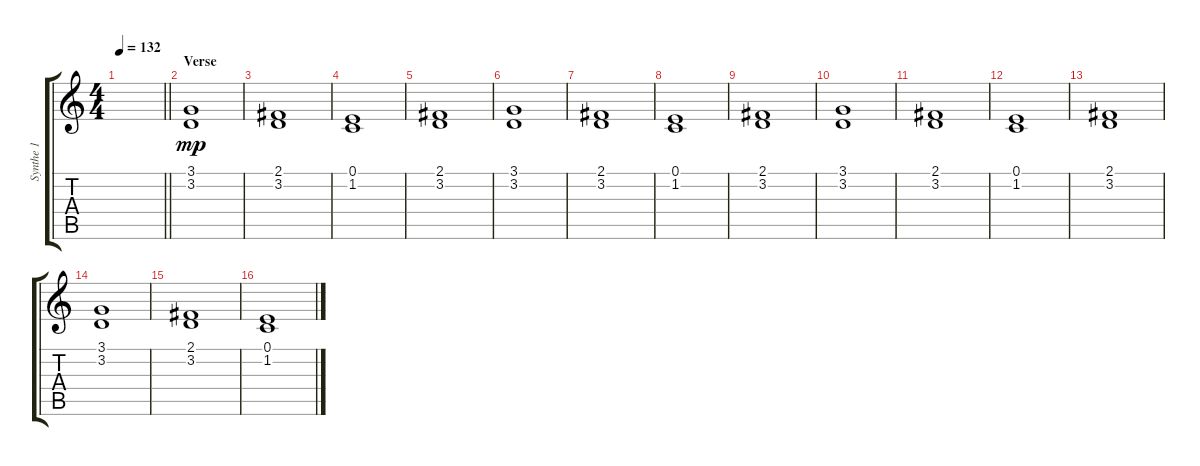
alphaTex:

\track ("Synthe 1" "Synthe 1") {instrument drawbarorgan}
\staff {score tabs}
\tuning (E4 B3 G3 D3 A2 E2) {hide}
\ts (4 4)
\tempo 132
\clef g2
\barLineRight lightlight
\ks c
|
\section ("" "Verse")
(3.1 3.2).1{dy mp} |
(2.1 3.2).1 |
(0.1 1.2).1 |
(2.1 3.2).1 |
(3.1 3.2).1 |
(2.1 3.2).1 |
(0.1 1.2).1 |
(2.1 3.2).1 |
(3.1 3.2).1 |
(2.1 3.2).1 |
(0.1 1.2).1 |
(2.1 3.2).1 |
(3.1 3.2).1 |
(2.1 3.2).1 |
(0.1 1.2).1
